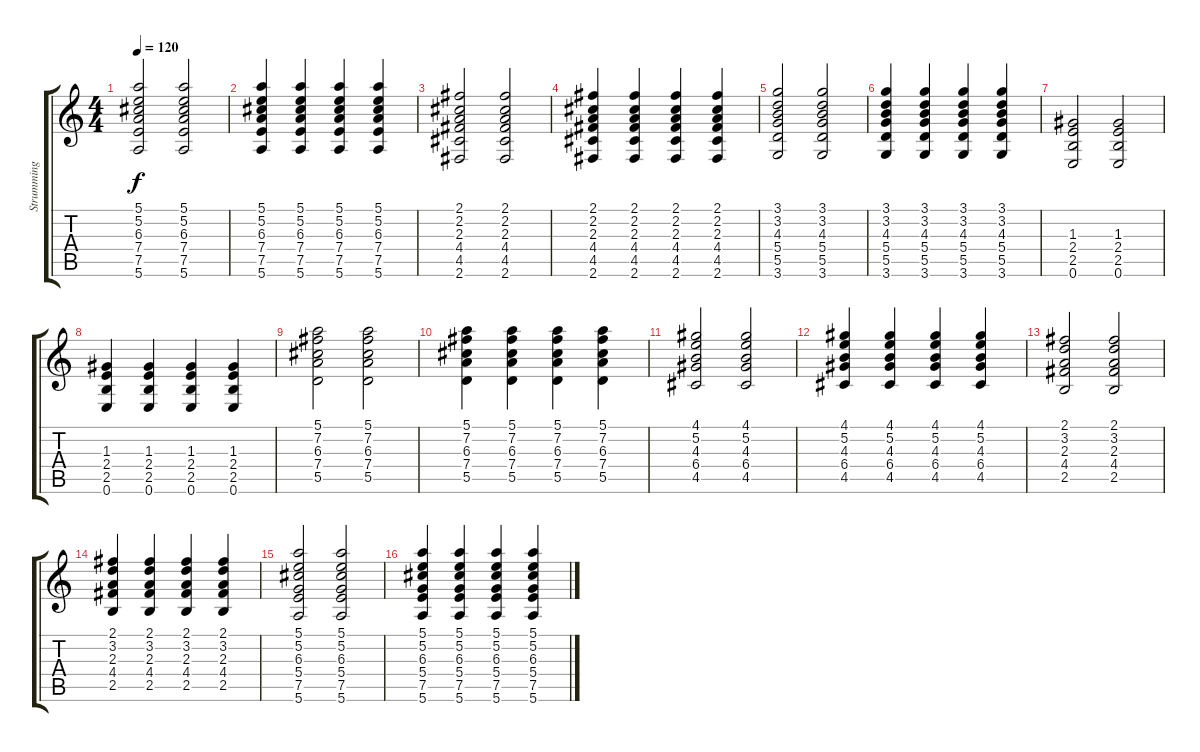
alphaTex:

\track ("Strumming" "Strumming") {instrument acousticguitarnylon}
\staff {score tabs}
\tuning (E4 B3 G3 D3 A2 E2) {hide}
\ts (4 4)
\tempo 120
\clef g2
\ks c
(5.1 5.2 6.3 7.4 7.5 5.6).2{dy f} (5.1 5.2 6.3 7.4 7.5 5.6).2 |
(5.1 5.2 6.3 7.4 7.5 5.6).4 (5.1 5.2 6.3 7.4 7.5 5.6).4 (5.1 5.2 6.3 7.4 7.5 5.6).4 (5.1 5.2 6.3 7.4 7.5 5.6).4 |
(2.1 2.2 2.3 4.4 4.5 2.6).2 (2.1 2.2 2.3 4.4 4.5 2.6).2 |
(2.1 2.2 2.3 4.4 4.5 2.6).4 (2.1 2.2 2.3 4.4 4.5 2.6).4 (2.1 2.2 2.3 4.4 4.5 2.6).4 (2.1 2.2 2.3 4.4 4.5 2.6).4 |
(3.1 3.2 4.3 5.4 5.5 3.6).2 (3.1 3.2 4.3 5.4 5.5 3.6).2 |
(3.1 3.2 4.3 5.4 5.5 3.6).4 (3.1 3.2 4.3 5.4 5.5 3.6).4 (3.1 3.2 4.3 5.4 5.5 3.6).4 (3.1 3.2 4.3 5.4 5.5 3.6).4 |
(1.3 2.4 2.5 0.6).2 (1.3 2.4 2.5 0.6).2 |
(1.3 2.4 2.5 0.6).4 (1.3 2.4 2.5 0.6).4 (1.3 2.4 2.5 0.6).4 (1.3 2.4 2.5 0.6).4 |
(5.1 7.2 6.3 7.4 5.5).2 (5.1 7.2 6.3 7.4 5.5).2 |
(5.1 7.2 6.3 7.4 5.5).4 (5.1 7.2 6.3 7.4 5.5).4 (5.1 7.2 6.3 7.4 5.5).4 (5.1 7.2 6.3 7.4 5.5).4 |
(4.1 5.2 4.3 6.4 4.5).2 (4.1 5.2 4.3 6.4 4.5).2 |
(4.1 5.2 4.3 6.4 4.5).4 (4.1 5.2 4.3 6.4 4.5).4 (4.1 5.2 4.3 6.4 4.5).4 (4.1 5.2 4.3 6.4 4.5).4 |
(2.1 3.2 2.3 4.4 2.5).2 (2.1 3.2 2.3 4.4 2.5).2 |
(2.1 3.2 2.3 4.4 2.5).4 (2.1 3.2 2.3 4.4 2.5).4 (2.1 3.2 2.3 4.4 2.5).4 (2.1 3.2 2.3 4.4 2.5).4 |
(5.1 5.2 6.3 5.4 7.5 5.6).2 (5.1 5.2 6.3 5.4 7.5 5.6).2 |
(5.1 5.2 6.3 5.4 7.5 5.6).4 (5.1 5.2 6.3 5.4 7.5 5.6).4 (5.1 5.2 6.3 5.4 7.5 5.6).4 (5.1 5.2 6.3 5.4 7.5 5.6).4
